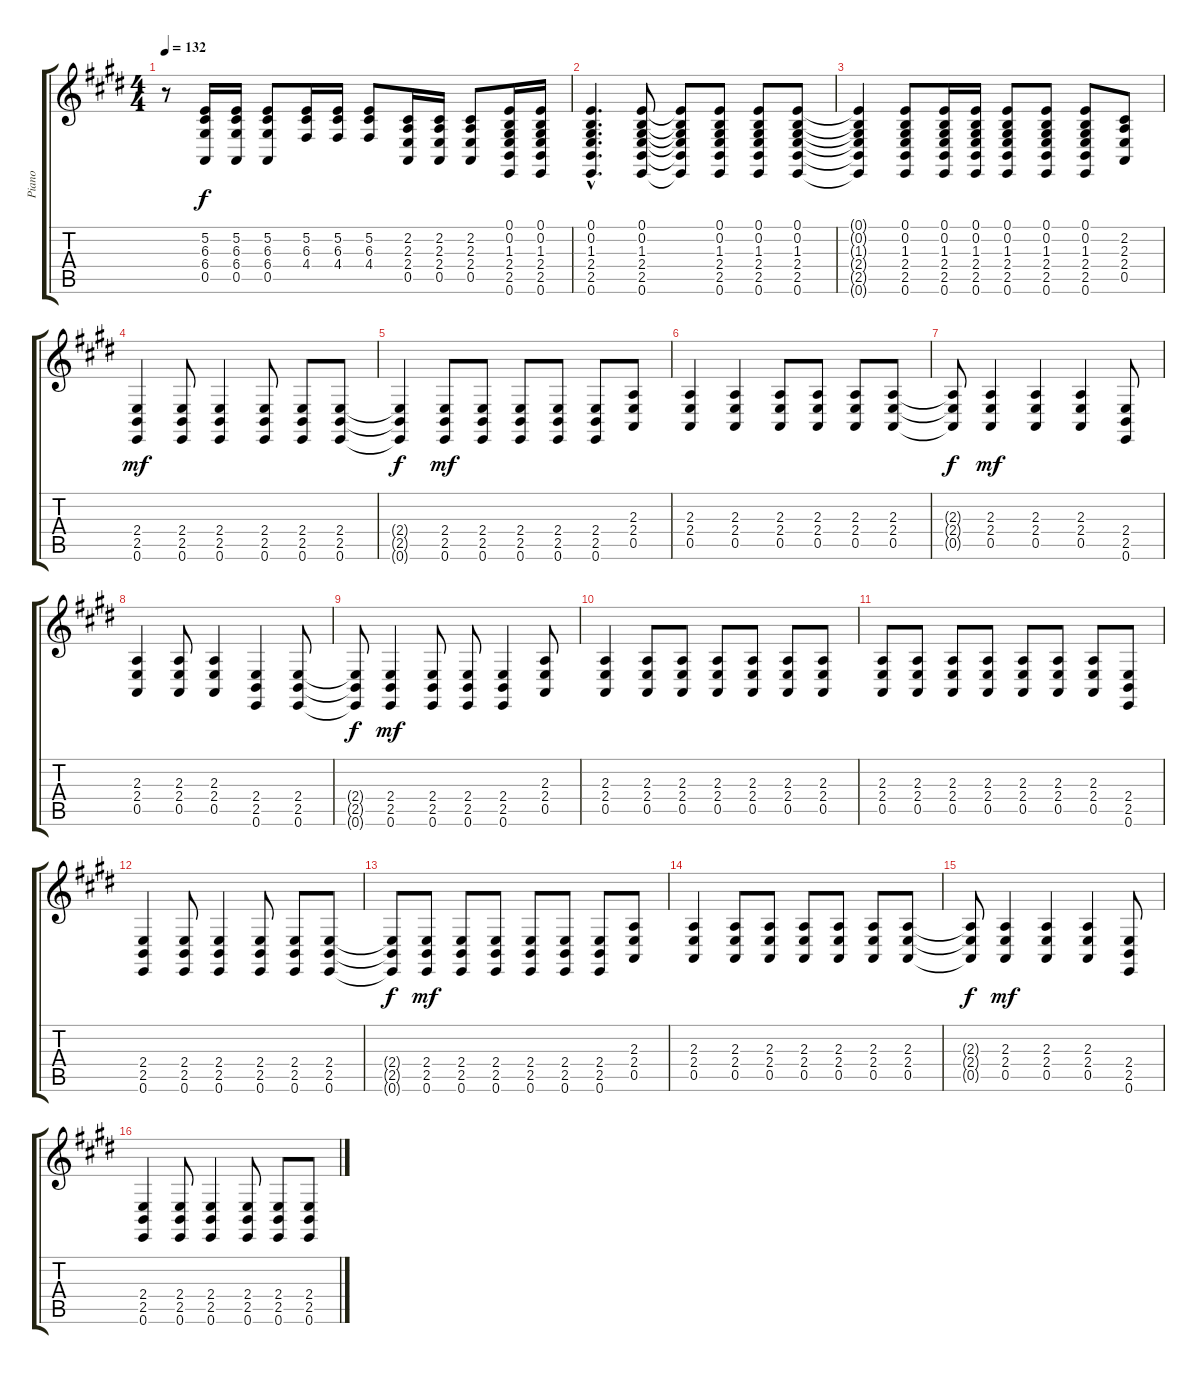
\track ("Piano" "Piano") {instrument acousticgrandpiano}
\staff {score tabs}
\tuning (E4 B3 G3 D3 A2 E2) {hide}
\ts (4 4)
\tempo 132
\clef g2
\ks e
r.8{dy f} (5.2 6.3 6.4 0.5).16 (5.2 6.3 6.4 0.5).16 (5.2 6.3 6.4 0.5).8 (5.2 6.3 4.4).16 (5.2 6.3 4.4).16 (5.2 6.3 4.4).8 (2.2 2.3 2.4 0.5).16 (2.2 2.3 2.4 0.5).16 (2.2 2.3 2.4 0.5).8 (0.1 0.2 1.3 2.4 2.5 0.6).16 (0.1 0.2 1.3 2.4 2.5 0.6).16 |
(0.1{hac} 0.2{hac} 1.3{hac} 2.4{hac} 2.5{hac} 0.6{hac}).4{d} (0.1 0.2 1.3 2.4 2.5 0.6).8 (0.1{t} 0.2{t} 1.3{t} 2.4{t} 2.5{t} 0.6{t}).8 (0.1 0.2 1.3 2.4 2.5 0.6).8 (0.1 0.2 1.3 2.4 2.5 0.6).8 (0.1 0.2 1.3 2.4 2.5 0.6).8 |
(0.1{t} 0.2{t} 1.3{t} 2.4{t} 2.5{t} 0.6{t}).4 (0.1 0.2 1.3 2.4 2.5 0.6).8 (0.1 0.2 1.3 2.4 2.5 0.6).16 (0.1 0.2 1.3 2.4 2.5 0.6).16 (0.1 0.2 1.3 2.4 2.5 0.6).8 (0.1 0.2 1.3 2.4 2.5 0.6).8 (0.1 0.2 1.3 2.4 2.5 0.6).8 (2.2 2.3 2.4 0.5).8 |
(2.4 2.5 0.6).4{dy mf} (2.4 2.5 0.6).8 (2.4 2.5 0.6).4 (2.4 2.5 0.6).8 (2.4 2.5 0.6).8 (2.4 2.5 0.6).8 |
(2.4{t} 2.5{t} 0.6{t}).4{dy f} (2.4 2.5 0.6).8{dy mf} (2.4 2.5 0.6).8 (2.4 2.5 0.6).8 (2.4 2.5 0.6).8 (2.4 2.5 0.6).8 (2.3 2.4 0.5).8 |
(2.3 2.4 0.5).4 (2.3 2.4 0.5).4 (2.3 2.4 0.5).8 (2.3 2.4 0.5).8 (2.3 2.4 0.5).8 (2.3 2.4 0.5).8 |
(2.3{t} 2.4{t} 0.5{t}).8{dy f} (2.3 2.4 0.5).4{dy mf} (2.3 2.4 0.5).4 (2.3 2.4 0.5).4 (2.4 2.5 0.6).8 |
(2.3 2.4 0.5).4 (2.3 2.4 0.5).8 (2.3 2.4 0.5).4 (2.4 2.5 0.6).4 (2.4 2.5 0.6).8 |
(2.4{t} 2.5{t} 0.6{t}).8{dy f} (2.4 2.5 0.6).4{dy mf} (2.4 2.5 0.6).8 (2.4 2.5 0.6).8 (2.4 2.5 0.6).4 (2.3 2.4 0.5).8 |
(2.3 2.4 0.5).4 (2.3 2.4 0.5).8 (2.3 2.4 0.5).8 (2.3 2.4 0.5).8 (2.3 2.4 0.5).8 (2.3 2.4 0.5).8 (2.3 2.4 0.5).8 |
(2.3 2.4 0.5).8 (2.3 2.4 0.5).8 (2.3 2.4 0.5).8 (2.3 2.4 0.5).8 (2.3 2.4 0.5).8 (2.3 2.4 0.5).8 (2.3 2.4 0.5).8 (2.4 2.5 0.6).8 |
(2.4 2.5 0.6).4 (2.4 2.5 0.6).8 (2.4 2.5 0.6).4 (2.4 2.5 0.6).8 (2.4 2.5 0.6).8 (2.4 2.5 0.6).8 |
(2.4{t} 2.5{t} 0.6{t}).8{dy f} (2.4 2.5 0.6).8{dy mf} (2.4 2.5 0.6).8 (2.4 2.5 0.6).8 (2.4 2.5 0.6).8 (2.4 2.5 0.6).8 (2.4 2.5 0.6).8 (2.3 2.4 0.5).8 |
(2.3 2.4 0.5).4 (2.3 2.4 0.5).8 (2.3 2.4 0.5).8 (2.3 2.4 0.5).8 (2.3 2.4 0.5).8 (2.3 2.4 0.5).8 (2.3 2.4 0.5).8 |
(2.3{t} 2.4{t} 0.5{t}).8{dy f} (2.3 2.4 0.5).4{dy mf} (2.3 2.4 0.5).4 (2.3 2.4 0.5).4 (2.4 2.5 0.6).8 |
(2.4 2.5 0.6).4 (2.4 2.5 0.6).8 (2.4 2.5 0.6).4 (2.4 2.5 0.6).8 (2.4 2.5 0.6).8 (2.4 2.5 0.6).8
